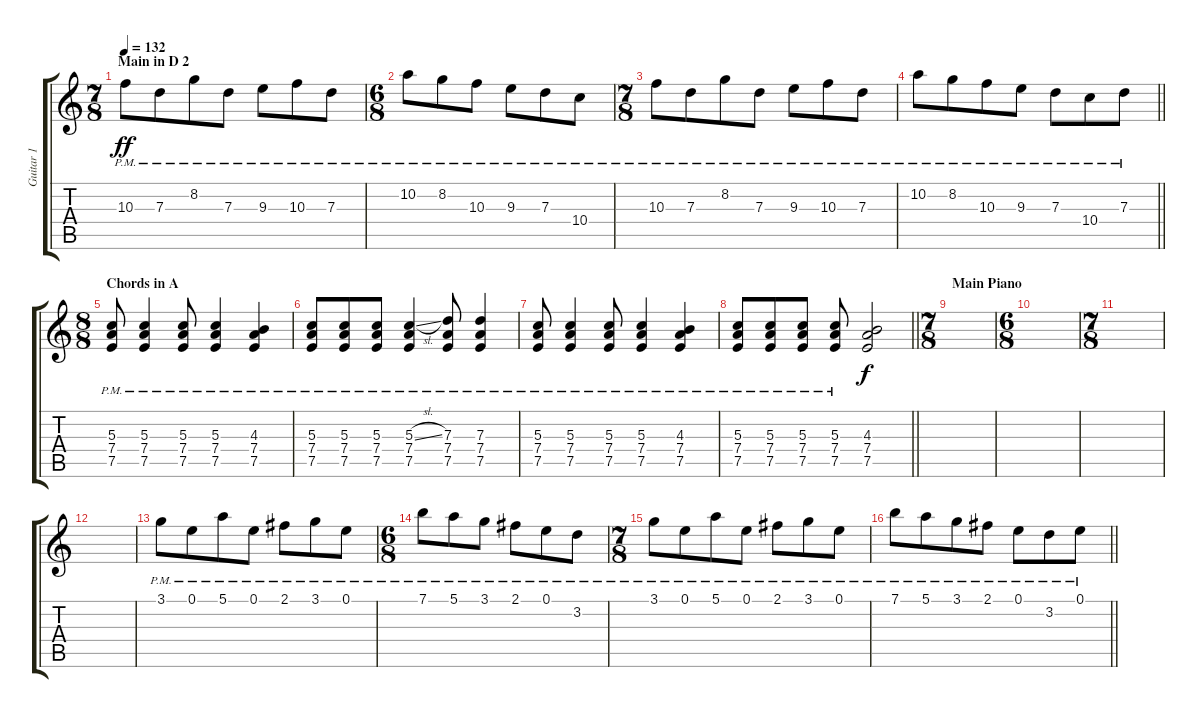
\track ("Guitar 1" "Guitar 1") {instrument electricguitarclean}
\staff {score tabs}
\tuning (E4 B3 G3 D3 A2 E2) {hide}
\ts (7 8)
\section ("" "Main in D 2")
\tempo 132
\clef g2
\ks c
10.3{pm}.8{dy ff} 7.3{pm}.8 8.2{pm}.8 7.3{pm}.8 9.3{pm}.8 10.3{pm}.8 7.3{pm}.8 |
\ts (6 8)
10.2{pm}.8 8.2{pm}.8 10.3{pm}.8 9.3{pm}.8 7.3{pm}.8 10.4{pm}.8 |
\ts (7 8)
10.3{pm}.8 7.3{pm}.8 8.2{pm}.8 7.3{pm}.8 9.3{pm}.8 10.3{pm}.8 7.3{pm}.8 |
\barLineRight lightlight
10.2{pm}.8 8.2{pm}.8 10.3{pm}.8 9.3{pm}.8 7.3{pm}.8 10.4{pm}.8 7.3{pm}.8 |
\ts (8 8)
\section ("" "Chords in A")
(5.3{pm} 7.4{pm} 7.5{pm}).8 (5.3{pm} 7.4{pm} 7.5{pm}).4 (5.3{pm} 7.4{pm} 7.5{pm}).8 (5.3{pm} 7.4{pm} 7.5{pm}).4 (4.3{pm} 7.4{pm} 7.5{pm}).4 |
(5.3{pm} 7.4{pm} 7.5{pm}).8 (5.3{pm} 7.4{pm} 7.5{pm}).8 (5.3{pm} 7.4{pm} 7.5{pm}).8 (5.3{sl} 7.4{pm} 7.5{pm}).4 (7.3 7.4{pm} 7.5{pm}).8 (7.3{pm} 7.4{pm} 7.5{pm}).4 |
(5.3{pm} 7.4{pm} 7.5{pm}).8 (5.3{pm} 7.4{pm} 7.5{pm}).4 (5.3{pm} 7.4{pm} 7.5{pm}).8 (5.3{pm} 7.4{pm} 7.5{pm}).4 (4.3{pm} 7.4{pm} 7.5{pm}).4 |
\barLineRight lightlight
(5.3{pm} 7.4{pm} 7.5{pm}).8 (5.3{pm} 7.4{pm} 7.5{pm}).8 (5.3{pm} 7.4{pm} 7.5{pm}).8 (5.3{pm} 7.4{pm} 7.5{pm}).8 (4.3 7.4 7.5).2{dy f} |
\ts (7 8)
\section ("" "Main Piano")
|
\ts (6 8)
|
\ts (7 8)
|
|
3.1{pm}.8{volume 10 instrument electricguitarclean} 0.1{pm}.8 5.1{pm}.8 0.1{pm}.8 2.1{pm}.8 3.1{pm}.8 0.1{pm}.8 |
\ts (6 8)
7.1{pm}.8 5.1{pm}.8 3.1{pm}.8 2.1{pm}.8 0.1{pm}.8 3.2{pm}.8 |
\ts (7 8)
3.1{pm}.8 0.1{pm}.8 5.1{pm}.8 0.1{pm}.8 2.1{pm}.8 3.1{pm}.8 0.1{pm}.8 |
\barLineRight lightlight
7.1{pm}.8 5.1{pm}.8 3.1{pm}.8 2.1{pm}.8 0.1{pm}.8 3.2{pm}.8 0.1{pm}.8
